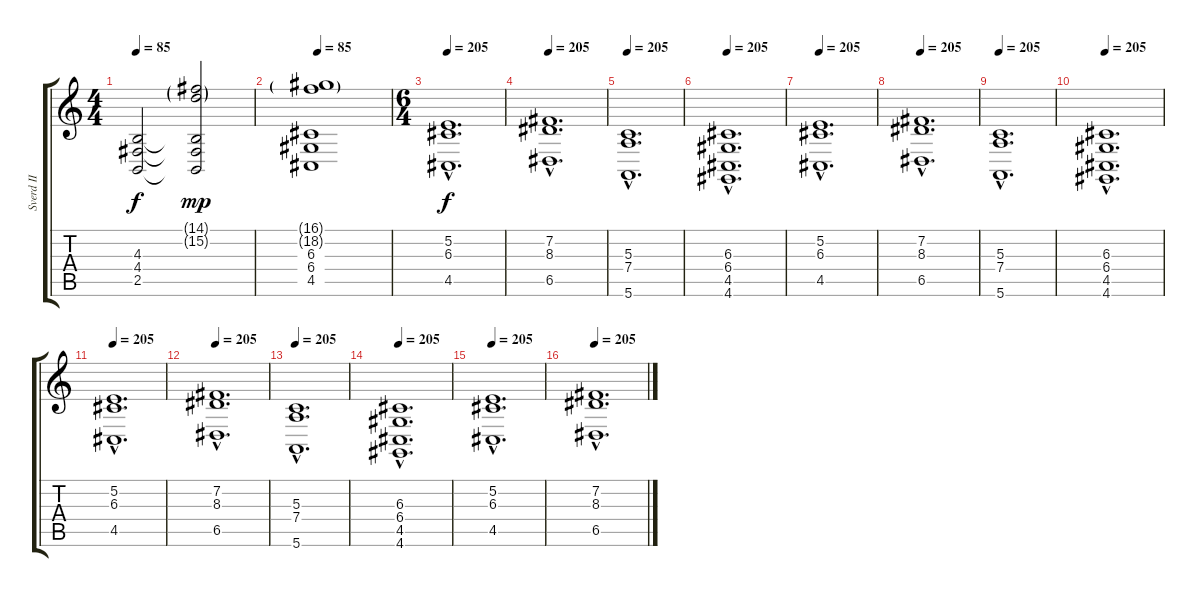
\track ("Sverd II" "Sverd II") {instrument stringensemble1}
\staff {score tabs}
\tuning (E4 B3 G3 D3 A2 E2) {hide}
\ts (4 4)
\tempo 85
\clef g2
\ks c
(4.3 4.4 2.5).2{dy f} (14.1{g} 15.2{g} 4.3{t} 4.4{t} 2.5{t}).2{dy mp} |
\tempo 85
(16.1{g} 18.2{g} 6.3 6.4 4.5).1 |
\ts (6 4)
\tempo 205
(5.2{hac} 6.3{hac} 4.5{hac}).1{d dy f volume 12} |
\tempo 205
(7.2{hac} 8.3{hac} 6.5{hac}).1{d} |
\tempo 205
(5.3{hac} 7.4{hac} 5.6{hac}).1{d} |
\tempo 205
(6.3{hac} 6.4{hac} 4.5{hac} 4.6{hac}).1{d} |
\tempo 205
(5.2{hac} 6.3{hac} 4.5{hac}).1{d volume 12} |
\tempo 205
(7.2{hac} 8.3{hac} 6.5{hac}).1{d} |
\tempo 205
(5.3{hac} 7.4{hac} 5.6{hac}).1{d} |
\tempo 205
(6.3{hac} 6.4{hac} 4.5{hac} 4.6{hac}).1{d} |
\tempo 205
(5.2{hac} 6.3{hac} 4.5{hac}).1{d volume 12} |
\tempo 205
(7.2{hac} 8.3{hac} 6.5{hac}).1{d} |
\tempo 205
(5.3{hac} 7.4{hac} 5.6{hac}).1{d} |
\tempo 205
(6.3{hac} 6.4{hac} 4.5{hac} 4.6{hac}).1{d} |
\tempo 205
(5.2{hac} 6.3{hac} 4.5{hac}).1{d volume 12} |
\tempo 205
(7.2{hac} 8.3{hac} 6.5{hac}).1{d}
